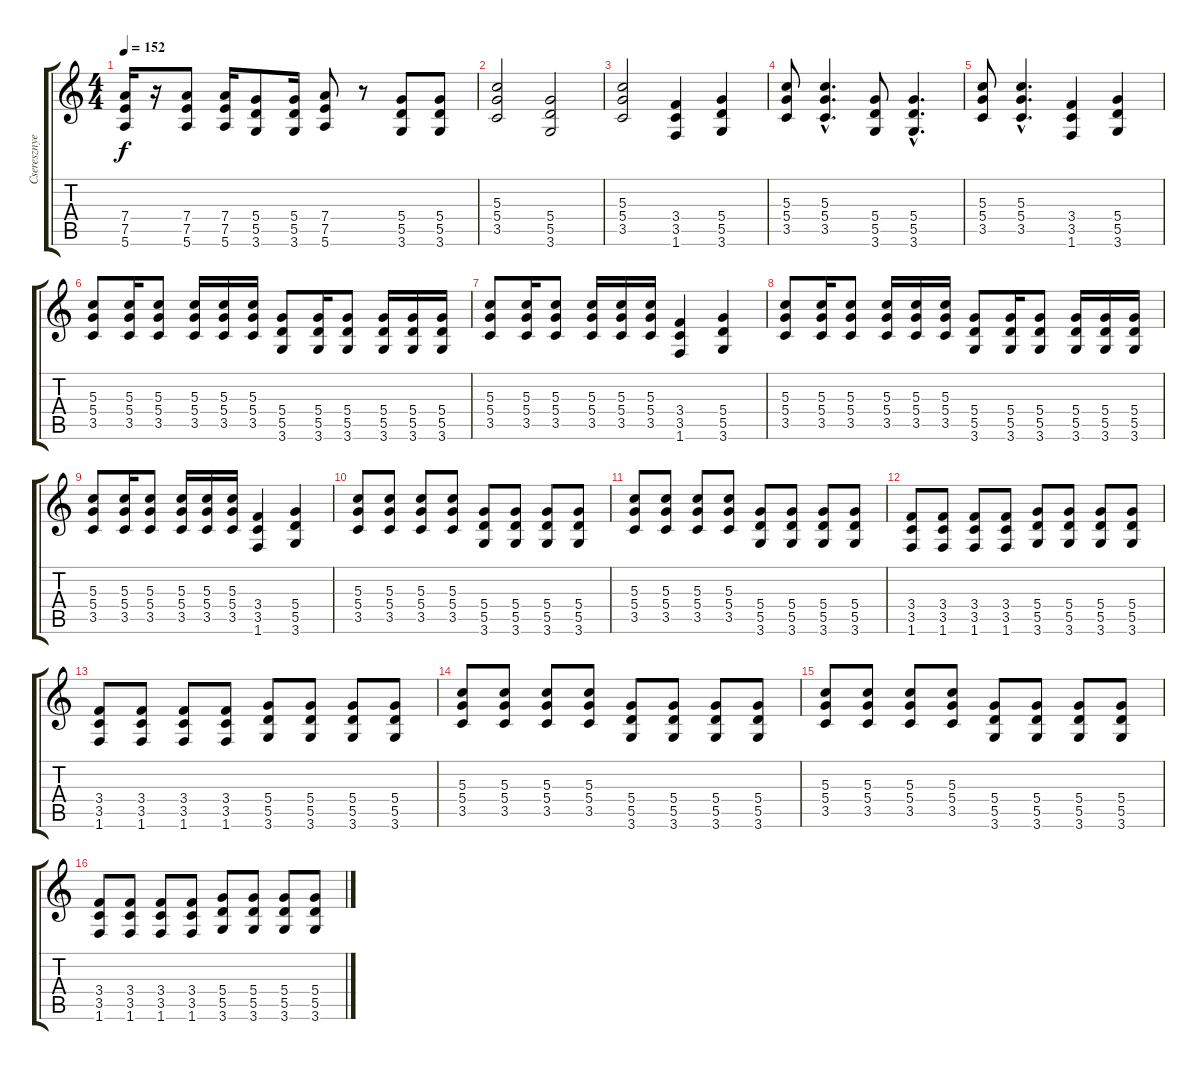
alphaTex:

\track ("Cseresznye OverDrive soound" "Cseresznye") {instrument overdrivenguitar}
\staff {score tabs}
\tuning (E4 B3 G3 D3 A2 E2) {hide}
\ts (4 4)
\tempo 152
\clef g2
\ks c
(7.4{t} 7.5{t} 5.6{t}).16{dy f} r.16 (7.4 7.5 5.6).8 (7.4 7.5 5.6).16 (5.4 5.5 3.6).8 (5.4 5.5 3.6).16 (7.4 7.5 5.6).8 r.8 (5.4 5.5 3.6).8 (5.4 5.5 3.6).8 |
(5.3 5.4 3.5).2 (5.4 5.5 3.6).2 |
(5.3 5.4 3.5).2 (3.4 3.5 1.6).4 (5.4 5.5 3.6).4 |
(5.3 5.4 3.5).8 (5.3{hac} 5.4{hac} 3.5{hac}).4{d} (5.4 5.5 3.6).8 (5.4{hac} 5.5{hac} 3.6{hac}).4{d} |
(5.3 5.4 3.5).8 (5.3{hac} 5.4{hac} 3.5{hac}).4{d} (3.4 3.5 1.6).4 (5.4 5.5 3.6).4 |
(5.3 5.4 3.5).8 (5.3 5.4 3.5).16 (5.3 5.4 3.5).8 (5.3 5.4 3.5).16 (5.3 5.4 3.5).16 (5.3 5.4 3.5).16 (5.4 5.5 3.6).8 (5.4 5.5 3.6).16 (5.4 5.5 3.6).8 (5.4 5.5 3.6).16 (5.4 5.5 3.6).16 (5.4 5.5 3.6).16 |
(5.3 5.4 3.5).8 (5.3 5.4 3.5).16 (5.3 5.4 3.5).8 (5.3 5.4 3.5).16 (5.3 5.4 3.5).16 (5.3 5.4 3.5).16 (3.4 3.5 1.6).4 (5.4 5.5 3.6).4 |
(5.3 5.4 3.5).8 (5.3 5.4 3.5).16 (5.3 5.4 3.5).8 (5.3 5.4 3.5).16 (5.3 5.4 3.5).16 (5.3 5.4 3.5).16 (5.4 5.5 3.6).8 (5.4 5.5 3.6).16 (5.4 5.5 3.6).8 (5.4 5.5 3.6).16 (5.4 5.5 3.6).16 (5.4 5.5 3.6).16 |
(5.3 5.4 3.5).8 (5.3 5.4 3.5).16 (5.3 5.4 3.5).8 (5.3 5.4 3.5).16 (5.3 5.4 3.5).16 (5.3 5.4 3.5).16 (3.4 3.5 1.6).4 (5.4 5.5 3.6).4 |
(5.3 5.4 3.5).8 (5.3 5.4 3.5).8 (5.3 5.4 3.5).8 (5.3 5.4 3.5).8 (5.4 5.5 3.6).8 (5.4 5.5 3.6).8 (5.4 5.5 3.6).8 (5.4 5.5 3.6).8 |
(5.3 5.4 3.5).8 (5.3 5.4 3.5).8 (5.3 5.4 3.5).8 (5.3 5.4 3.5).8 (5.4 5.5 3.6).8 (5.4 5.5 3.6).8 (5.4 5.5 3.6).8 (5.4 5.5 3.6).8 |
(3.4 3.5 1.6).8 (3.4 3.5 1.6).8 (3.4 3.5 1.6).8 (3.4 3.5 1.6).8 (5.4 5.5 3.6).8 (5.4 5.5 3.6).8 (5.4 5.5 3.6).8 (5.4 5.5 3.6).8 |
(3.4 3.5 1.6).8 (3.4 3.5 1.6).8 (3.4 3.5 1.6).8 (3.4 3.5 1.6).8 (5.4 5.5 3.6).8 (5.4 5.5 3.6).8 (5.4 5.5 3.6).8 (5.4 5.5 3.6).8 |
(5.3 5.4 3.5).8 (5.3 5.4 3.5).8 (5.3 5.4 3.5).8 (5.3 5.4 3.5).8 (5.4 5.5 3.6).8 (5.4 5.5 3.6).8 (5.4 5.5 3.6).8 (5.4 5.5 3.6).8 |
(5.3 5.4 3.5).8 (5.3 5.4 3.5).8 (5.3 5.4 3.5).8 (5.3 5.4 3.5).8 (5.4 5.5 3.6).8 (5.4 5.5 3.6).8 (5.4 5.5 3.6).8 (5.4 5.5 3.6).8 |
(3.4 3.5 1.6).8 (3.4 3.5 1.6).8 (3.4 3.5 1.6).8 (3.4 3.5 1.6).8 (5.4 5.5 3.6).8 (5.4 5.5 3.6).8 (5.4 5.5 3.6).8 (5.4 5.5 3.6).8
